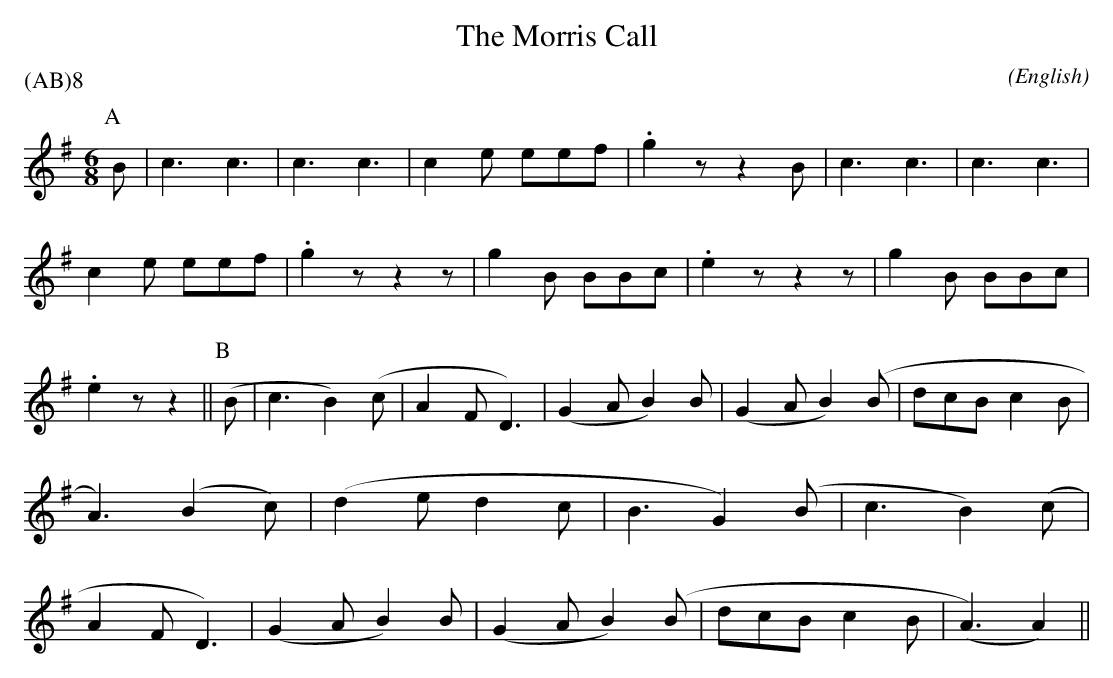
X:1
T:The Morris Call
M:6/8
C:
O:English
P:(AB)8
K:G
P:A
  B | c3   c3     |  c3   c3    |  c2 e eef   | .g2 z z2  \
  B | c3   c3     |  c3   c3    |  c2 e eef   | .g2 z z2  \
  z | g2 B BBc    | .e2 z z2 z  |  g2 B BBc   | .e2 z z2  ||\
P:B
(B | c3   B2) (c |  A2 F D3)   | (G2 A B2) B | (G2 A B2) \
(B | dcB  c2   B |  A3) (B2 c) | (d2 e d2  c |  B3   G2) \
(B | c3   B2) (c |  A2 F D3)   | (G2 A B2) B | (G2 A B2) \
(B | dcB  c2   B |  (A3) A2)   ||
